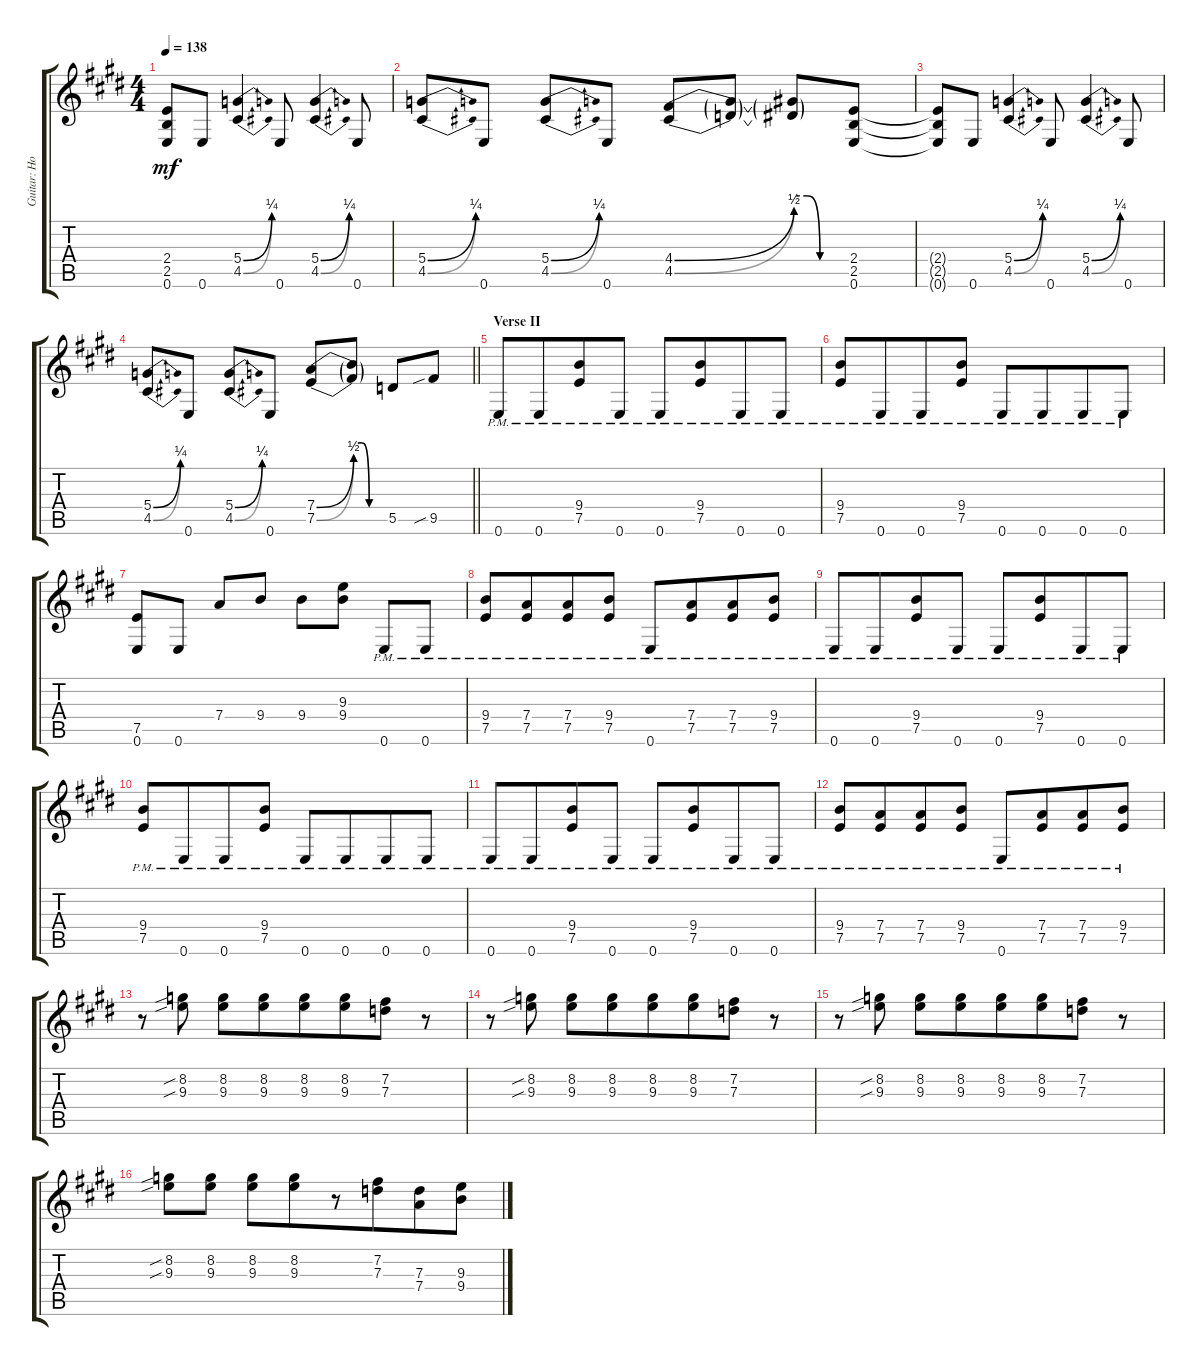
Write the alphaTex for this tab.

\track ("Guitar: Howard" "Guitar: Ho") {instrument distortionguitar}
\staff {score tabs}
\tuning (E4 B3 G3 D3 A2 E2) {hide}
\ts (4 4)
\tempo 138
\clef g2
\ks e
(2.4{t} 2.5{t} 0.6{t}).8{dy mf} 0.6.8 (5.4{be (bend 0 0 60 1)} 4.5{be (bend 0 0 60 1)}).4 0.6.8 (5.4{be (bend 0 0 60 1)} 4.5{be (bend 0 0 60 1)}).4 0.6.8 |
(5.4{be (bend 0 0 60 1)} 4.5{be (bend 0 0 60 1)}).8 0.6.8 (5.4{be (bend 0 0 60 1)} 4.5{be (bend 0 0 60 1)}).8 0.6.8 (4.4{be (bend 0 0 60 2)} 4.5{be (bend 0 0 60 2)}).8 (4.4{t} 4.5{t}).8 (4.4{be (custom 0 4 15 4 30 0 60 0) t} 4.5{be (custom 0 4 15 4 30 0 60 0) t}).8 (2.4 2.5 0.6).8 |
(2.4{t} 2.5{t} 0.6{t}).8 0.6.8 (5.4{be (bend 0 0 60 1)} 4.5{be (bend 0 0 60 1)}).4 0.6.8 (5.4{be (bend 0 0 60 1)} 4.5{be (bend 0 0 60 1)}).4 0.6.8 |
\barLineRight lightlight
(5.4{be (bend 0 0 60 1)} 4.5{be (bend 0 0 60 1)}).8 0.6.8 (5.4{be (bend 0 0 60 1)} 4.5{be (bend 0 0 60 1)}).8 0.6.8 (7.4{be (bend 0 0 60 2)} 7.5{be (bend 0 0 60 2)}).8 (7.4{be (custom 0 4 15 4 30 0 60 0) t} 7.5{be (custom 0 4 15 4 30 0 60 0) t}).8 5.5.8 9.5{sib}.8 |
\section ("" "Verse II")
0.6{pm}.8 0.6{pm}.8{beam merge} (9.4{pm} 7.5{pm}).8 0.6{pm}.8 0.6{pm}.8{beam merge} (9.4{pm} 7.5{pm}).8{beam merge} 0.6{pm}.8 0.6{pm}.8 |
(9.4{pm} 7.5{pm}).8 0.6{pm}.8{beam merge} 0.6{pm}.8{beam merge} (9.4{pm} 7.5{pm}).8{beam split} 0.6{pm}.8{beam merge} 0.6{pm}.8{beam merge} 0.6{pm}.8 0.6{pm}.8 |
(7.5 0.6).8 0.6.8 7.4.8 9.4.8 9.4.8 (9.3 9.4).8 0.6{pm}.8 0.6{pm}.8 |
(9.4{pm} 7.5{pm}).8 (7.4{pm} 7.5{pm}).8{beam merge} (7.4{pm} 7.5{pm}).8{beam merge} (9.4{pm} 7.5{pm}).8{beam split} 0.6{pm}.8 (7.4{pm} 7.5{pm}).8{beam merge} (7.4{pm} 7.5{pm}).8{beam merge} (9.4{pm} 7.5{pm}).8 |
0.6{pm}.8 0.6{pm}.8{beam merge} (9.4{pm} 7.5{pm}).8 0.6{pm}.8 0.6{pm}.8{beam merge} (9.4{pm} 7.5{pm}).8{beam merge} 0.6{pm}.8 0.6{pm}.8 |
(9.4{pm} 7.5{pm}).8 0.6{pm}.8{beam merge} 0.6{pm}.8{beam merge} (9.4{pm} 7.5{pm}).8{beam split} 0.6{pm}.8{beam merge} 0.6{pm}.8{beam merge} 0.6{pm}.8 0.6{pm}.8 |
0.6{pm}.8 0.6{pm}.8{beam merge} (9.4{pm} 7.5{pm}).8 0.6{pm}.8 0.6{pm}.8{beam merge} (9.4{pm} 7.5{pm}).8{beam merge} 0.6{pm}.8 0.6{pm}.8 |
(9.4{pm} 7.5{pm}).8 (7.4{pm} 7.5{pm}).8{beam merge} (7.4{pm} 7.5{pm}).8{beam merge} (9.4{pm} 7.5{pm}).8{beam split} 0.6{pm}.8 (7.4{pm} 7.5{pm}).8{beam merge} (7.4{pm} 7.5{pm}).8{beam merge} (9.4{pm} 7.5{pm}).8 |
r.8 (8.2{sib} 9.3{sib}).8 (8.2 9.3).8 (8.2 9.3).8{beam merge} (8.2 9.3).8{beam merge} (8.2 9.3).8{beam merge} (7.2 7.3).8 r.8 |
r.8 (8.2{sib} 9.3{sib}).8 (8.2 9.3).8 (8.2 9.3).8{beam merge} (8.2 9.3).8{beam merge} (8.2 9.3).8{beam merge} (7.2 7.3).8 r.8 |
r.8 (8.2{sib} 9.3{sib}).8 (8.2 9.3).8 (8.2 9.3).8{beam merge} (8.2 9.3).8{beam merge} (8.2 9.3).8{beam merge} (7.2 7.3).8 r.8 |
(8.2{sib} 9.3{sib}).8 (8.2 9.3).8 (8.2 9.3).8{beam merge} (8.2 9.3).8{beam merge} r.8{beam merge} (7.2 7.3).8{beam merge} (7.3 7.4).8{beam merge} (9.3 9.4).8
